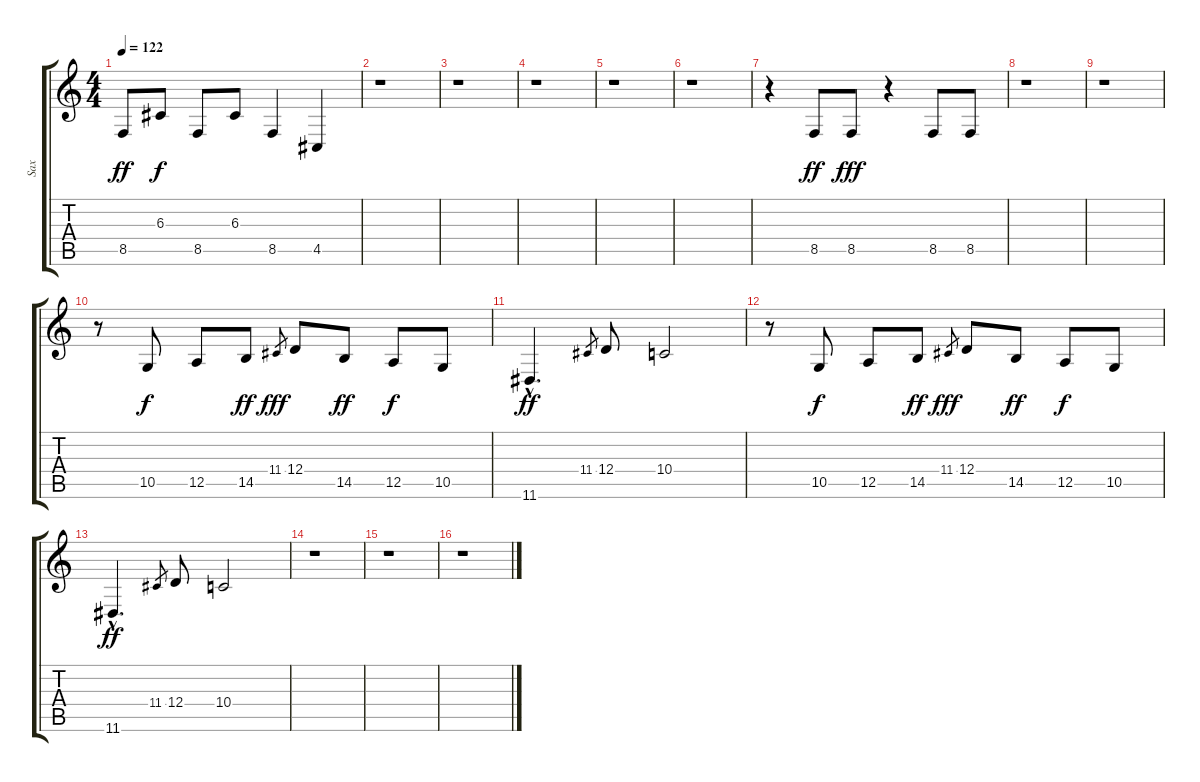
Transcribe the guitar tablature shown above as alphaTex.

\track ("Sax" "Sax") {instrument baritonesax}
\staff {score tabs}
\tuning (E4 B3 G3 D3 A2 E2) {hide}
\ts (4 4)
\tempo 122
\clef g2
\ks c
8.5.8{dy ff} 6.3.8{dy f} 8.5.8 6.3.8 8.5.4 4.5.4 |
r.1 |
r.1 |
r.1 |
r.1 |
r.1 |
r.4 8.5.8{dy ff} 8.5.8{dy fff} r.4 8.5.8 8.5.8 |
r.1 |
r.1 |
r.8 10.5.8{dy f} 12.5.8 14.5.8{dy ff} 11.4.8{gr dy fff} 12.4.8 14.5.8{dy ff} 12.5.8{dy f} 10.5.8 |
11.6{hac}.4{d dy ff} 11.4.8{gr} 12.4.8 10.4.2 |
r.8 10.5.8{dy f} 12.5.8 14.5.8{dy ff} 11.4.8{gr dy fff} 12.4.8 14.5.8{dy ff} 12.5.8{dy f} 10.5.8 |
11.6{hac}.4{d dy ff} 11.4.8{gr} 12.4.8 10.4.2 |
r.1 |
r.1 |
r.1
